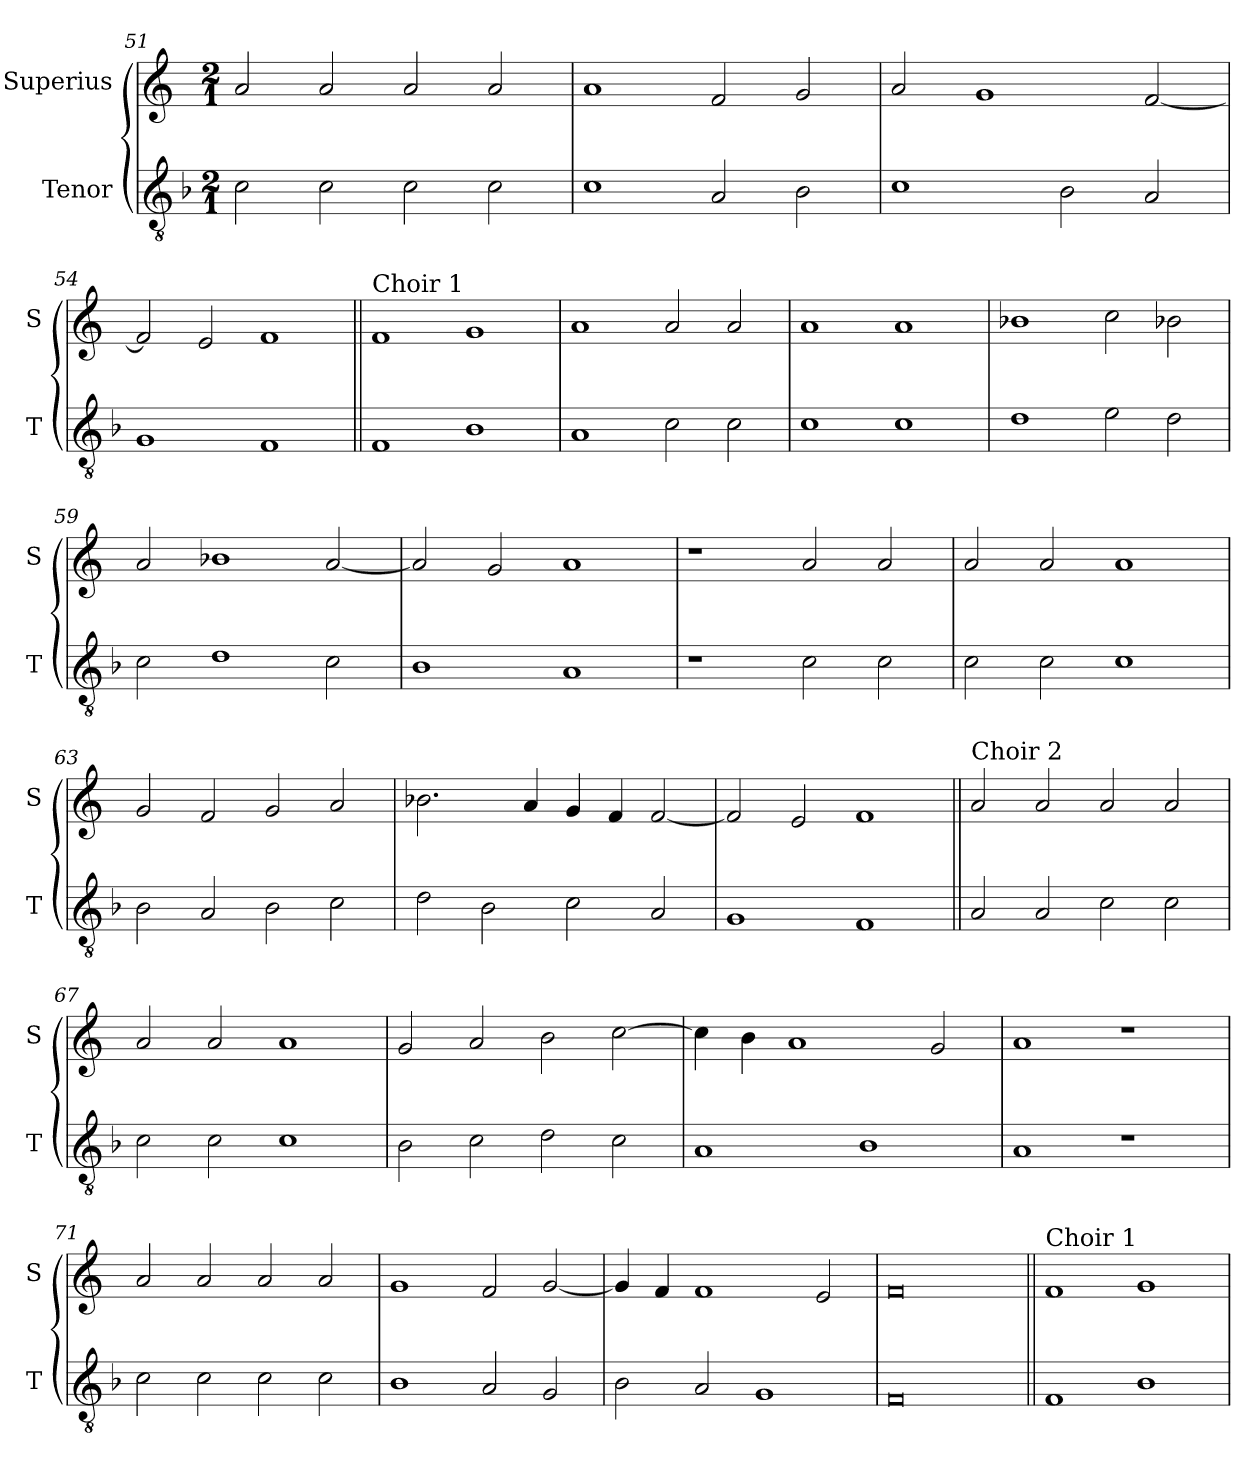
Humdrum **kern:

**kern	**kern
*part2	*part1
*staff2	*staff1
*I"Tenor	*I"Superius
*I'T	*I'S
*clefGv2	*clefG2
*k[b-]	*k[]
*M2/1	*M2/1
=51	=51
2c\	2a/
2c\	2a/
2c\	2a/
2c\	2a/
=52	=52
1c	1a
2A/	2f/
2B-\	2g/
=53	=53
1c	2a/
.	1g
2B-\	.
2A/	[2f/
=54	=54
1G	2f/]
.	2e/
1F	1f
=55||	=55||
!	!LO:TX:a:t=Choir 1
1F	1f
1B-	1g
=56	=56
1A	1a
2c\	2a/
2c\	2a/
=57	=57
1c	1a
1c	1a
=58	=58
1d	1b-X
2e\	2cc\
2d\	2b-X\
=59	=59
2c\	2a/
1d	1b-X
2c\	[2a/
=60	=60
1B-	2a/]
.	2g/
1A	1a
=61	=61
1r	1r
2c\	2a/
2c\	2a/
=62	=62
2c\	2a/
2c\	2a/
1c	1a
=63	=63
2B-\	2g/
2A/	2f/
2B-\	2g/
2c\	2a/
=64	=64
2d\	2.b-X\
2B-\	.
.	4a/
2c\	4g/
.	4f/
2A/	[2f/
=65	=65
1G	2f/]
.	2e/
1F	1f
=66||	=66||
!	!LO:TX:a:t=Choir 2
2A/	2a/
2A/	2a/
2c\	2a/
2c\	2a/
=67	=67
2c\	2a/
2c\	2a/
1c	1a
=68	=68
2B-\	2g/
2c\	2a/
2d\	2b\
2c\	[2cc\
=69	=69
1A	4cc\]
.	4b\
.	1a
1B-	.
.	2g/
=70	=70
1A	1a
1r	1r
=71	=71
2c\	2a/
2c\	2a/
2c\	2a/
2c\	2a/
=72	=72
1B-	1g
2A/	2f/
2G/	[2g/
=73	=73
2B-\	4g/]
.	4f/
2A/	1f
1G	.
.	2e/
=74	=74
0F	0f
=75||	=75||
!	!LO:TX:a:t=Choir 1
1F	1f
1B-	1g
=	=
*-	*-
